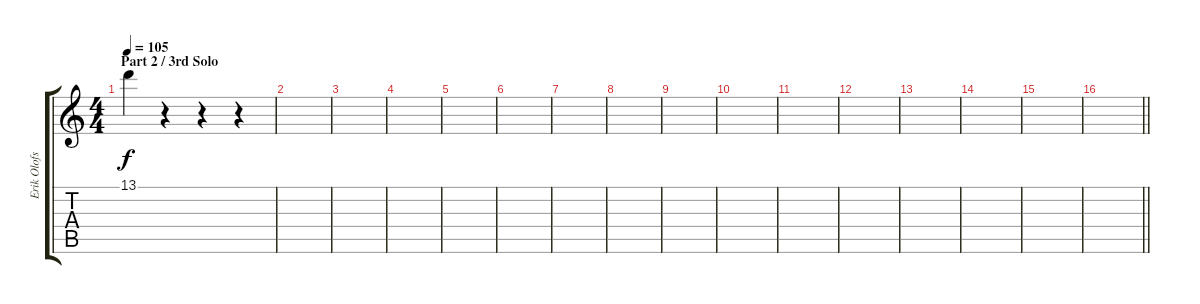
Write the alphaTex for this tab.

\track ("Erik Olofsson (Extra)" "Erik Olofs") {instrument overdrivenguitar}
\staff {score tabs}
\tuning (Db4 Ab3 E3 B2 Gb2 B1) {hide}
\ts (4 4)
\section ("" "Part 2 / 3rd Solo")
\tempo 105
\clef g2
\ks c
13.1.4{dy f} r.4 r.4 r.4 |
|
|
|
|
|
|
|
|
|
|
|
|
|
|
\barLineRight lightlight
